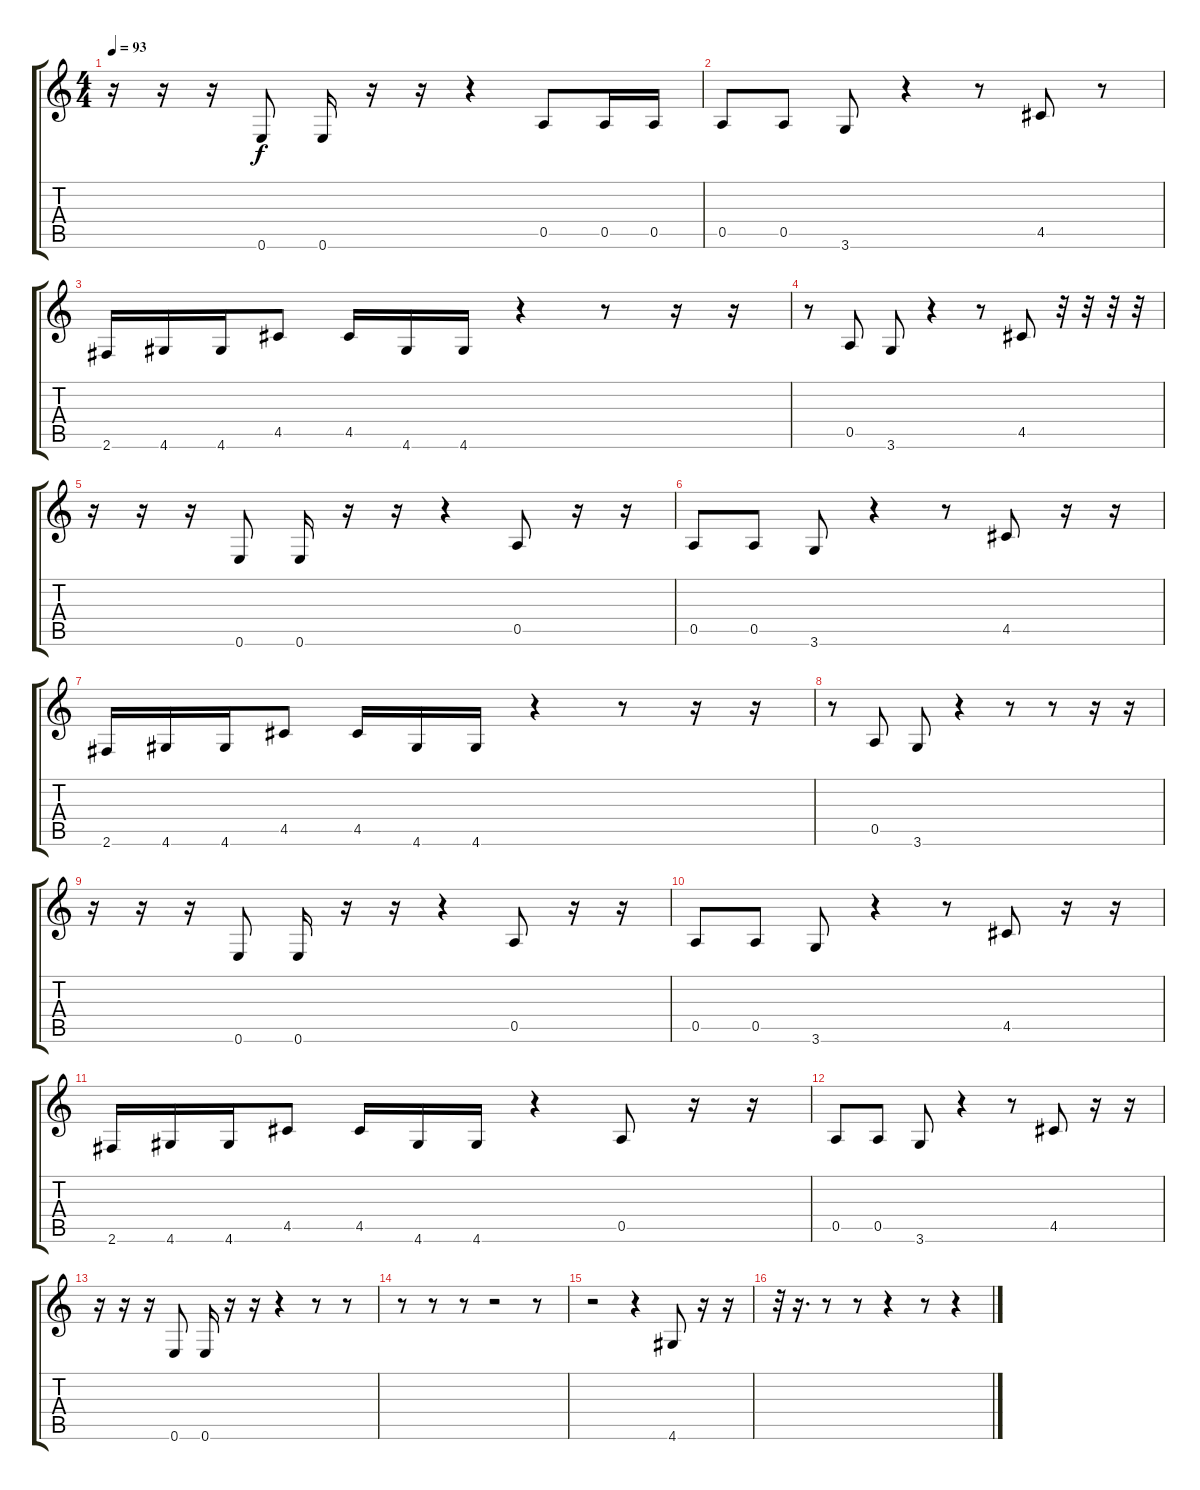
\track "" {instrument electricbassfinger}
\staff {score tabs}
\tuning (E4 B3 G3 D3 A2 E2) {hide}
\ts (4 4)
\tempo 93
\clef g2
\ks c
r.16{dy f} r.16 r.16 0.6.8 0.6.16 r.16 r.16 r.4 0.5.8 0.5.16 0.5.16 |
0.5.8 0.5.8 3.6.8 r.4 r.8 4.5.8 r.8 |
2.6.16 4.6.16 4.6.16 4.5.8 4.5.16 4.6.16 4.6.16 r.4 r.8 r.16 r.16 |
r.8 0.5.8 3.6.8 r.4 r.8 4.5.8 r.32 r.32 r.32 r.32 |
r.16 r.16 r.16 0.6.8 0.6.16 r.16 r.16 r.4 0.5.8 r.16 r.16 |
0.5.8 0.5.8 3.6.8 r.4 r.8 4.5.8 r.16 r.16 |
2.6.16 4.6.16 4.6.16 4.5.8 4.5.16 4.6.16 4.6.16 r.4 r.8 r.16 r.16 |
r.8 0.5.8 3.6.8 r.4 r.8 r.8 r.16 r.16 |
r.16 r.16 r.16 0.6.8 0.6.16 r.16 r.16 r.4 0.5.8 r.16 r.16 |
0.5.8 0.5.8 3.6.8 r.4 r.8 4.5.8 r.16 r.16 |
2.6.16 4.6.16 4.6.16 4.5.8 4.5.16 4.6.16 4.6.16 r.4 0.5.8 r.16 r.16 |
0.5.8 0.5.8 3.6.8 r.4 r.8 4.5.8 r.16 r.16 |
r.16 r.16 r.16 0.6.8 0.6.16 r.16 r.16 r.4 r.8 r.8 |
r.8 r.8 r.8 r.2 r.8 |
r.2 r.4 4.6.8 r.16 r.16 |
r.32 r.16{d} r.8 r.8 r.4 r.8 r.4
